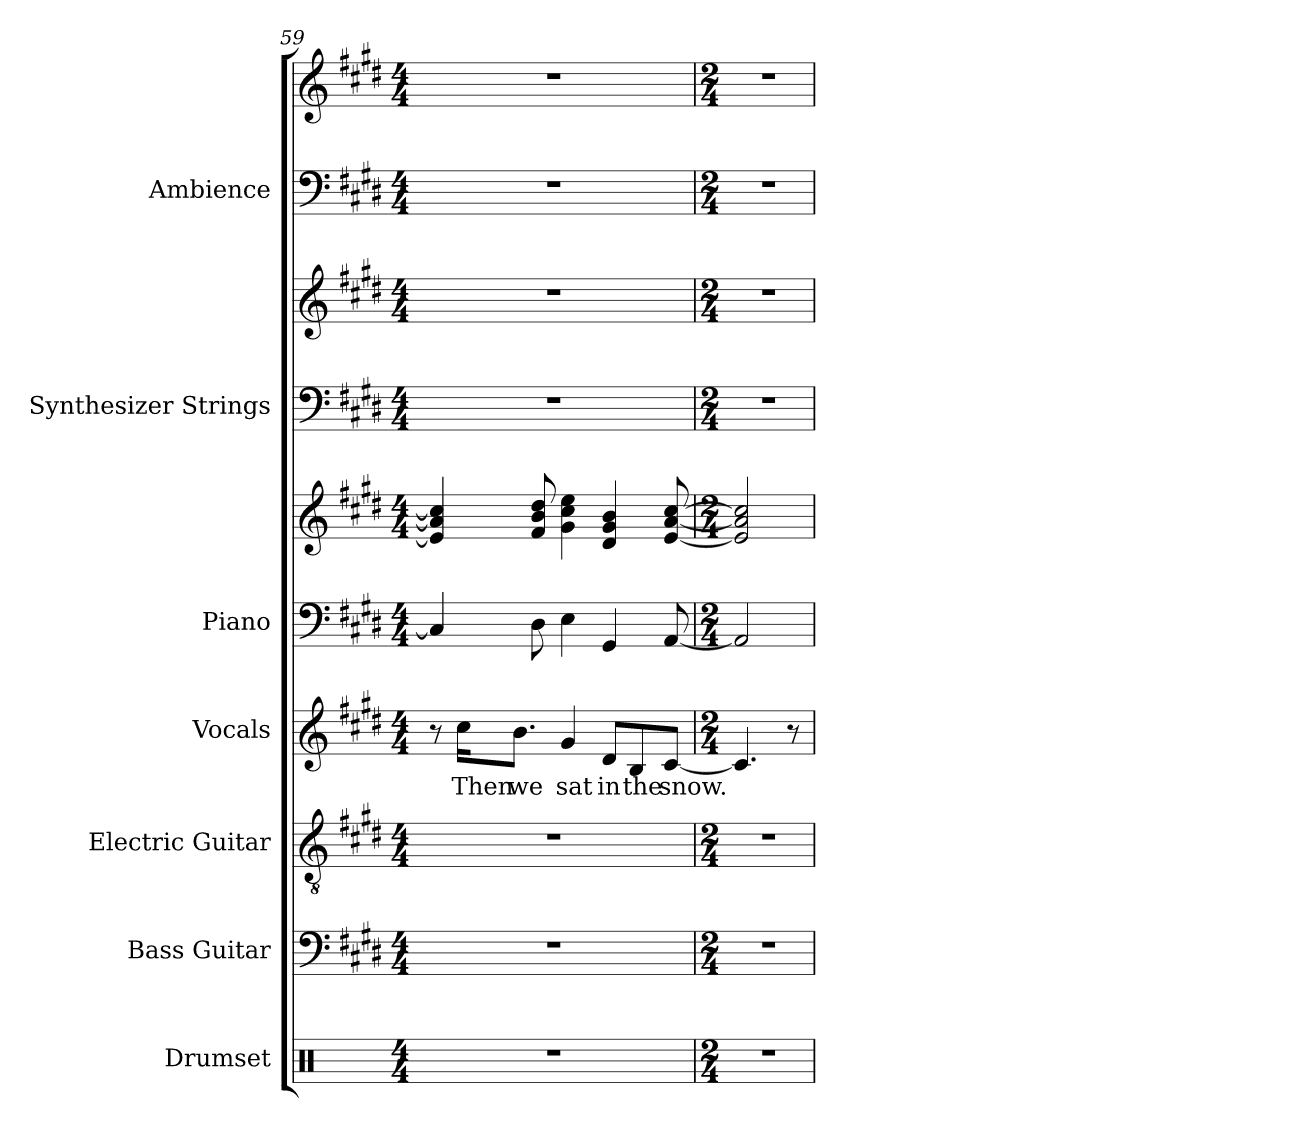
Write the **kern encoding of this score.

**kern	**kern	**kern	**kern	**text	**kern	**kern	**kern	**kern	**kern	**kern
*part7	*part6	*part5	*part4	*part4	*part3	*part3	*part2	*part2	*part1	*part1
*staff10	*staff9	*staff8	*staff7	*staff7	*staff6	*staff5	*staff4	*staff3	*staff2	*staff1
*I"Drumset	*I"Bass Guitar	*I"Electric Guitar	*I"Vocals	*	*I"Piano	*	*I"Synthesizer Strings	*	*I"Ambience	*
*I'D. Set	*I'B. Guit.	*I'E. Guit.	*I'Voc.	*	*I'Pno.	*	*I'Syn. Str.	*	*I'Amb.	*
!!LO:PB:g=z
*clefX	*clefF4	*clefGv2	*clefG2	*	*clefF4	*clefG2	*clefF4	*clefG2	*clefF4	*clefG2
*	*ITrd7c12	*	*	*	*	*	*	*	*	*
*k[]	*k[f#c#g#d#]	*k[f#c#g#d#]	*k[f#c#g#d#]	*	*k[f#c#g#d#]	*k[f#c#g#d#]	*k[f#c#g#d#]	*k[f#c#g#d#]	*k[f#c#g#d#]	*k[f#c#g#d#]
*M4/4	*M4/4	*M4/4	*M4/4	*	*M4/4	*M4/4	*M4/4	*M4/4	*M4/4	*M4/4
=59	=59	=59	=59	=59	=59	=59	=59	=59	=59	=59
1r	1r	1r	8r	.	4C#/]	4e/] 4a/] 4cc#/]	1r	1r	1r	1r
!	!	!	!	!LO:LY:b	!	!	!	!	!	!
.	.	.	16cc#\KL	Then	.	.	.	.	.	.
!	!	!	!	!LO:LY:b	!	!	!	!	!	!
.	.	.	8.b\J	we	.	.	.	.	.	.
.	.	.	.	.	8D#\	8f#/ 8b/ 8dd#/	.	.	.	.
!	!	!	!	!LO:LY:b	!	!	!	!	!	!
.	.	.	4g#/	sat	4E\	4g#\ 4cc#\ 4ee\	.	.	.	.
!	!	!	!	!LO:LY:b	!	!	!	!	!	!
.	.	.	8d#/L	in	4GG#/	4d#/ 4g#/ 4b/	.	.	.	.
!	!	!	!	!LO:LY:b	!	!	!	!	!	!
.	.	.	8B/	the	.	.	.	.	.	.
!	!	!	!	!LO:LY:b	!	!	!	!	!	!
.	.	.	[8c#/J	snow.	[8AA/	[8e/ [8a/ [8cc#/	.	.	.	.
=60	=60	=60	=60	=60	=60	=60	=60	=60	=60	=60
*M2/4	*M2/4	*M2/4	*M2/4	*	*M2/4	*M2/4	*M2/4	*M2/4	*M2/4	*M2/4
2r	2r	2r	4.c#/]	.	2AA/]	2e/] 2a/] 2cc#/]	2r	2r	2r	2r
.	.	.	8r	.	.	.	.	.	.	.
=	=	=	=	=	=	=	=	=	=	=
*-	*-	*-	*-	*-	*-	*-	*-	*-	*-	*-
